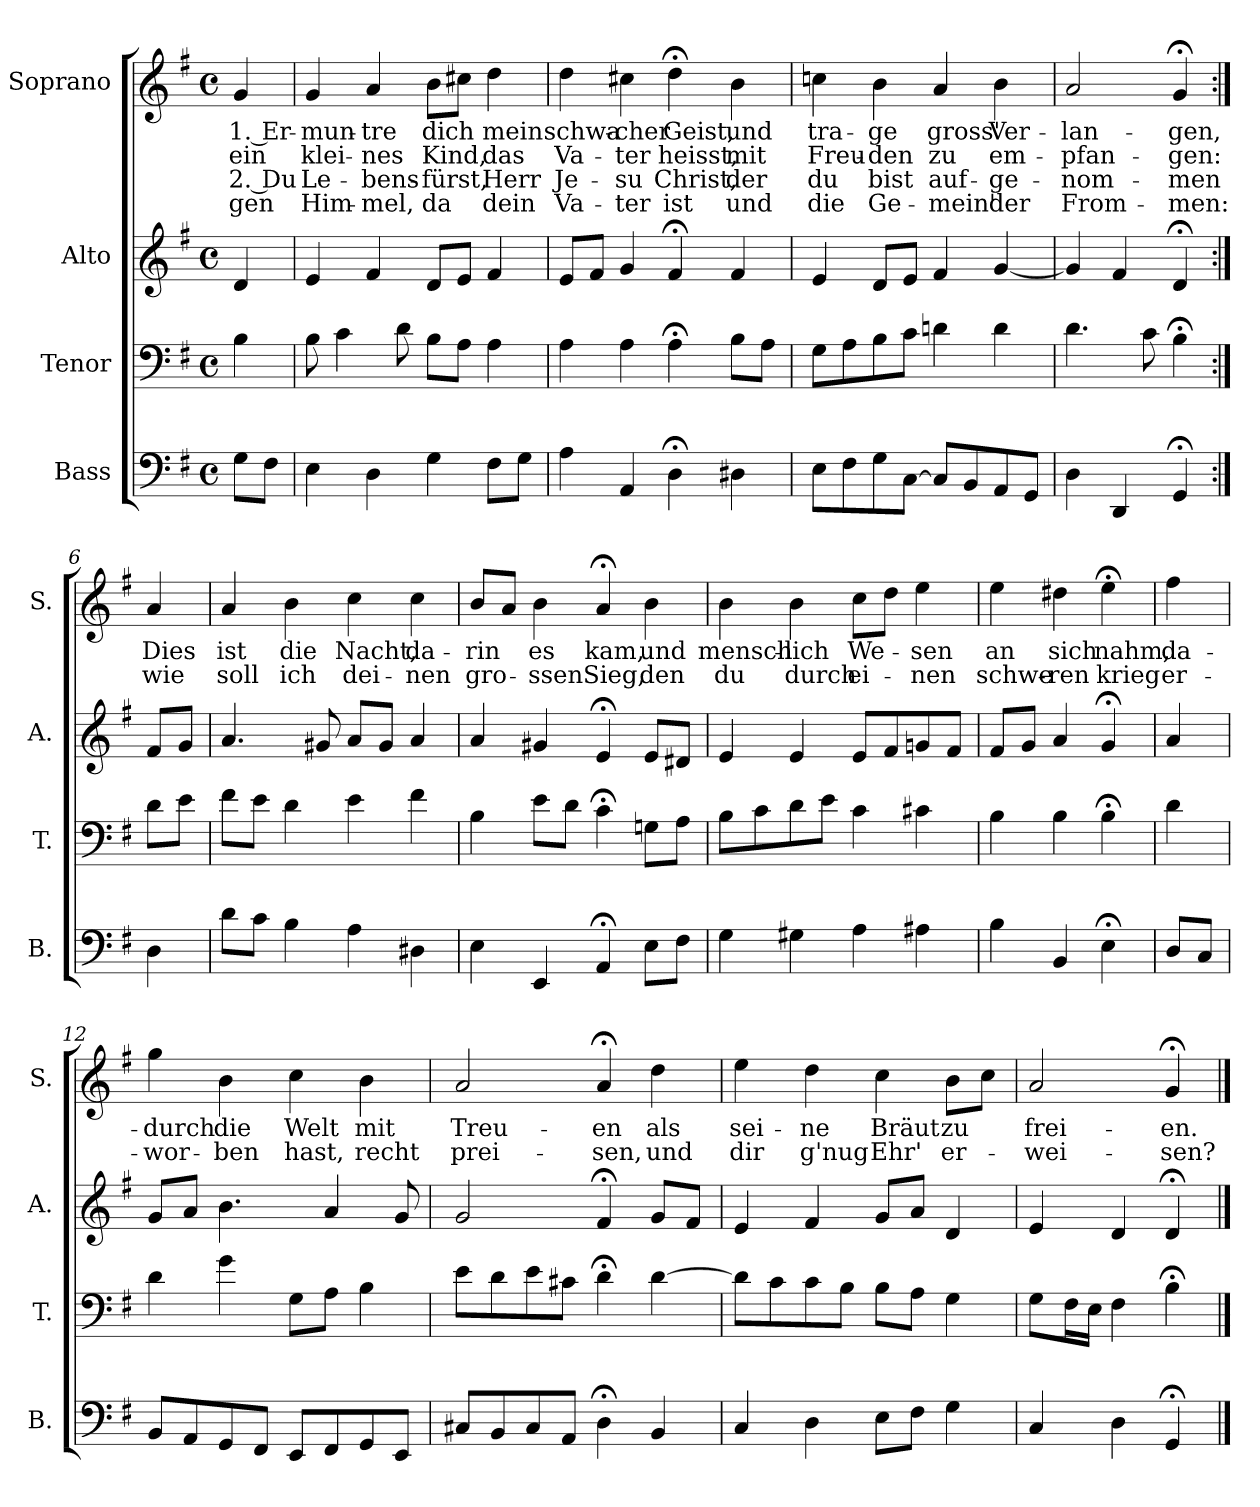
**kern	**kern	**kern	**kern	**text	**text	**text	**text
*part4	*part3	*part2	*part1	*part1	*part1	*part1	*part1
*staff4	*staff3	*staff2	*staff1	*staff1	*staff1	*staff1	*staff1
*I"Bass	*I"Tenor	*I"Alto	*I"Soprano	*	*	*	*
*I'B.	*I'T.	*I'A.	*I'S.	*	*	*	*
*clefF4	*clefF4	*clefG2	*clefG2	*	*	*	*
*k[f#]	*k[f#]	*k[f#]	*k[f#]	*	*	*	*
*G:	*G:	*G:	*G:	*	*	*	*
*M4/4	*M4/4	*M4/4	*M4/4	*	*	*	*
*met(c)	*met(c)	*met(c)	*met(c)	*	*	*	*
=1	=1	=1	=1	=1	=1	=1	=1
!	!	!	!	!LO:LY:b	!LO:LY:b	!LO:LY:b	!LO:LY:b
8G\L	4B\	4d/	4g/	1. Er-	ein	2. Du	gen
8F#\J	.	.	.	.	.	.	.
=2	=2	=2	=2	=2	=2	=2	=2
!	!	!	!	!LO:LY:b	!LO:LY:b	!LO:LY:b	!LO:LY:b
4E\	8B\	4e/	4g/	-mun-	klei-	Le-	Him-
.	4c\	.	.	.	.	.	.
!	!	!	!	!LO:LY:b	!LO:LY:b	!LO:LY:b	!LO:LY:b
4D\	.	4f#/	4a/	-tre	-nes	-bens-	-mel,
.	8d\	.	.	.	.	.	.
!	!	!	!	!LO:LY:b	!LO:LY:b	!LO:LY:b	!LO:LY:b
4G\	8B\L	8d/L	8b\L	dich	Kind,	-fürst,	da
.	8A\J	8e/J	8cc#X\J	.	.	.	.
!	!	!	!	!LO:LY:b	!LO:LY:b	!LO:LY:b	!LO:LY:b
8F#\L	4A\	4f#/	4dd\	mein	das	Herr	dein
8G\J	.	.	.	.	.	.	.
=3	=3	=3	=3	=3	=3	=3	=3
!	!	!	!	!LO:LY:b	!LO:LY:b	!LO:LY:b	!LO:LY:b
4A\	4A\	8e/L	4dd\	schwa-	Va-	Je-	Va-
.	.	8f#/J	.	.	.	.	.
!	!	!	!	!LO:LY:b	!LO:LY:b	!LO:LY:b	!LO:LY:b
4AA/	4A\	4g/	4cc#X\	-cher	-ter	-su	-ter
!	!	!	!	!LO:LY:b	!LO:LY:b	!LO:LY:b	!LO:LY:b
4D;<\	4A;<\	4f#;</	4dd;<\	Geist,	heisst,	Christ,	ist
!	!	!	!	!LO:LY:b	!LO:LY:b	!LO:LY:b	!LO:LY:b
4D#X\	8B\L	4f#/	4b\	und	mit	der	und
.	8A\J	.	.	.	.	.	.
=4	=4	=4	=4	=4	=4	=4	=4
!	!	!	!	!LO:LY:b	!LO:LY:b	!LO:LY:b	!LO:LY:b
8E\L	8G\L	4e/	4ccn\	tra-	Freu-	du	die
8F#\	8A\	.	.	.	.	.	.
!	!	!	!	!LO:LY:b	!LO:LY:b	!LO:LY:b	!LO:LY:b
8G\	8B\	8d/L	4b\	-ge	-den	bist	Ge-
[8C\J	8c\J	8e/J	.	.	.	.	.
!	!	!	!	!LO:LY:b	!LO:LY:b	!LO:LY:b	!LO:LY:b
8C/L]	4dn\	4f#/	4a/	gross'	zu	auf-	-mein'
8BB/	.	.	.	.	.	.	.
!	!	!	!	!LO:LY:b	!LO:LY:b	!LO:LY:b	!LO:LY:b
8AA/	4d\	[4g/	4b\	Ver-	em-	-ge-	der
8GG/J	.	.	.	.	.	.	.
=5	=5	=5	=5	=5	=5	=5	=5
!	!	!	!	!LO:LY:b	!LO:LY:b	!LO:LY:b	!LO:LY:b
4D\	4.d\	4g/]	2a/	-lan-	-pfan-	-nom-	From-
4DD/	.	4f#/	.	.	.	.	.
.	8c\	.	.	.	.	.	.
!	!	!	!	!LO:LY:b	!LO:LY:b	!LO:LY:b	!LO:LY:b
4GG;</	4B;<\	4d;</	4g;</	-gen,	-gen:	-men	-men:
!!LO:LB:g=z
=6:|!	=6:|!	=6:|!	=6:|!	=6:|!	=6:|!	=6:|!	=6:|!
!	!	!	!	!LO:LY:b	!LO:LY:b	!	!
4D\	8d\L	8f#/L	4a/	Dies	wie	.	.
.	8e\J	8g/J	.	.	.	.	.
=7	=7	=7	=7	=7	=7	=7	=7
!	!	!	!	!LO:LY:b	!LO:LY:b	!	!
8d\L	8f#\L	4.a/	4a/	ist	soll	.	.
8c\J	8e\J	.	.	.	.	.	.
!	!	!	!	!LO:LY:b	!LO:LY:b	!	!
4B\	4d\	.	4b\	die	ich	.	.
.	.	8g#X/	.	.	.	.	.
!	!	!	!	!LO:LY:b	!LO:LY:b	!	!
4A\	4e\	8a/L	4cc\	Nacht,	dei-	.	.
.	.	8g#/J	.	.	.	.	.
!	!	!	!	!LO:LY:b	!LO:LY:b	!	!
4D#X\	4f#\	4a/	4cc\	da-	-nen	.	.
=8	=8	=8	=8	=8	=8	=8	=8
!	!	!	!	!LO:LY:b	!LO:LY:b	!	!
4E\	4B\	4a/	8b/L	-rin	gro-	.	.
.	.	.	8a/J	.	.	.	.
!	!	!	!	!LO:LY:b	!LO:LY:b	!	!
4EE/	8e\L	4g#X/	4b\	es	-ssen	.	.
.	8d\J	.	.	.	.	.	.
!	!	!	!	!LO:LY:b	!LO:LY:b	!	!
4AA;</	4c;<\	4e;</	4a;</	kam,	Sieg,	.	.
!	!	!	!	!LO:LY:b	!LO:LY:b	!	!
8E\L	8Gn\L	8e/L	4b\	und	den	.	.
8F#\J	8A\J	8d#X/J	.	.	.	.	.
=9	=9	=9	=9	=9	=9	=9	=9
!	!	!	!	!LO:LY:b	!LO:LY:b	!	!
4G\	8B\L	4e/	4b\	mensch-	du	.	.
.	8c\	.	.	.	.	.	.
!	!	!	!	!LO:LY:b	!LO:LY:b	!	!
4G#X\	8d\	4e/	4b\	-lich	durch	.	.
.	8e\J	.	.	.	.	.	.
!	!	!	!	!LO:LY:b	!LO:LY:b	!	!
4A\	4c\	8e/L	8cc\L	We-	ei-	.	.
.	.	8f#/	8dd\J	.	.	.	.
!	!	!	!	!LO:LY:b	!LO:LY:b	!	!
4A#X\	4c#X\	8gn/	4ee\	-sen	nen	.	.
.	.	8f#/J	.	.	.	.	.
=10	=10	=10	=10	=10	=10	=10	=10
!	!	!	!	!LO:LY:b	!LO:LY:b	!	!
4B\	4B\	8f#/L	4ee\	an	schwe-	.	.
.	.	8g/J	.	.	.	.	.
!	!	!	!	!LO:LY:b	!LO:LY:b	!	!
4BB/	4B\	4a/	4dd#X\	sich	-ren	.	.
!	!	!	!	!LO:LY:b	!LO:LY:b	!	!
4E;<\	4B;<\	4g;</	4ee;<\	nahm,	krieg	.	.
!!LO:PB:g=z
=11	=11	=11	=11	=11	=11	=11	=11
!	!	!	!	!LO:LY:b	!LO:LY:b	!	!
8D/L	4d\	4a/	4ff#\	da-	er-	.	.
8C/J	.	.	.	.	.	.	.
=12	=12	=12	=12	=12	=12	=12	=12
!	!	!	!	!LO:LY:b	!LO:LY:b	!	!
8BB/L	4d\	8g/L	4gg\	-durch	-wor-	.	.
8AA/	.	8a/J	.	.	.	.	.
!	!	!	!	!LO:LY:b	!LO:LY:b	!	!
8GG/	4g\	4.b\	4b\	die	-ben	.	.
8FF#/J	.	.	.	.	.	.	.
!	!	!	!	!LO:LY:b	!LO:LY:b	!	!
8EE/L	8G\L	.	4cc\	Welt	hast,	.	.
8FF#/	8A\J	4a/	.	.	.	.	.
!	!	!	!	!LO:LY:b	!LO:LY:b	!	!
8GG/	4B\	.	4b\	mit	recht	.	.
8EE/J	.	8g/	.	.	.	.	.
=13	=13	=13	=13	=13	=13	=13	=13
!	!	!	!	!LO:LY:b	!LO:LY:b	!	!
8C#X/L	8e\L	2g/	2a/	Treu-	prei-	.	.
8BB/	8d\	.	.	.	.	.	.
8C#/	8e\	.	.	.	.	.	.
8AA/J	8c#X\J	.	.	.	.	.	.
!	!	!	!	!LO:LY:b	!LO:LY:b	!	!
4D;<\	4d;<\	4f#;</	4a;</	-en	-sen,	.	.
!	!	!	!	!LO:LY:b	!LO:LY:b	!	!
4BB/	[4d\	8g/L	4dd\	als	und	.	.
.	.	8f#/J	.	.	.	.	.
=14	=14	=14	=14	=14	=14	=14	=14
!	!	!	!	!LO:LY:b	!LO:LY:b	!	!
4C/	8d\L]	4e/	4ee\	sei-	dir	.	.
.	8c\	.	.	.	.	.	.
!	!	!	!	!LO:LY:b	!LO:LY:b	!	!
4D\	8c\	4f#/	4dd\	-ne	g'nug	.	.
.	8B\J	.	.	.	.	.	.
!	!	!	!	!LO:LY:b	!LO:LY:b	!	!
8E\L	8B\L	8g/L	4cc\	Bräut	Ehr'	.	.
8F#\J	8A\J	8a/J	.	.	.	.	.
!	!	!	!	!LO:LY:b	!LO:LY:b	!	!
4G\	4G\	4d/	8b\L	zu	er-	.	.
.	.	.	8cc\J	.	.	.	.
=15	=15	=15	=15	=15	=15	=15	=15
!	!	!	!	!LO:LY:b	!LO:LY:b	!	!
4C/	8G\L	4e/	2a/	frei-	-wei-	.	.
.	16F#\L	.	.	.	.	.	.
.	16E\JJ	.	.	.	.	.	.
4D\	4F#\	4d/	.	.	.	.	.
!	!	!	!	!LO:LY:b	!LO:LY:b	!	!
4GG;</	4B;<\	4d;</	4g;</	-en.	-sen?	.	.
==	==	==	==	==	==	==	==
*-	*-	*-	*-	*-	*-	*-	*-
